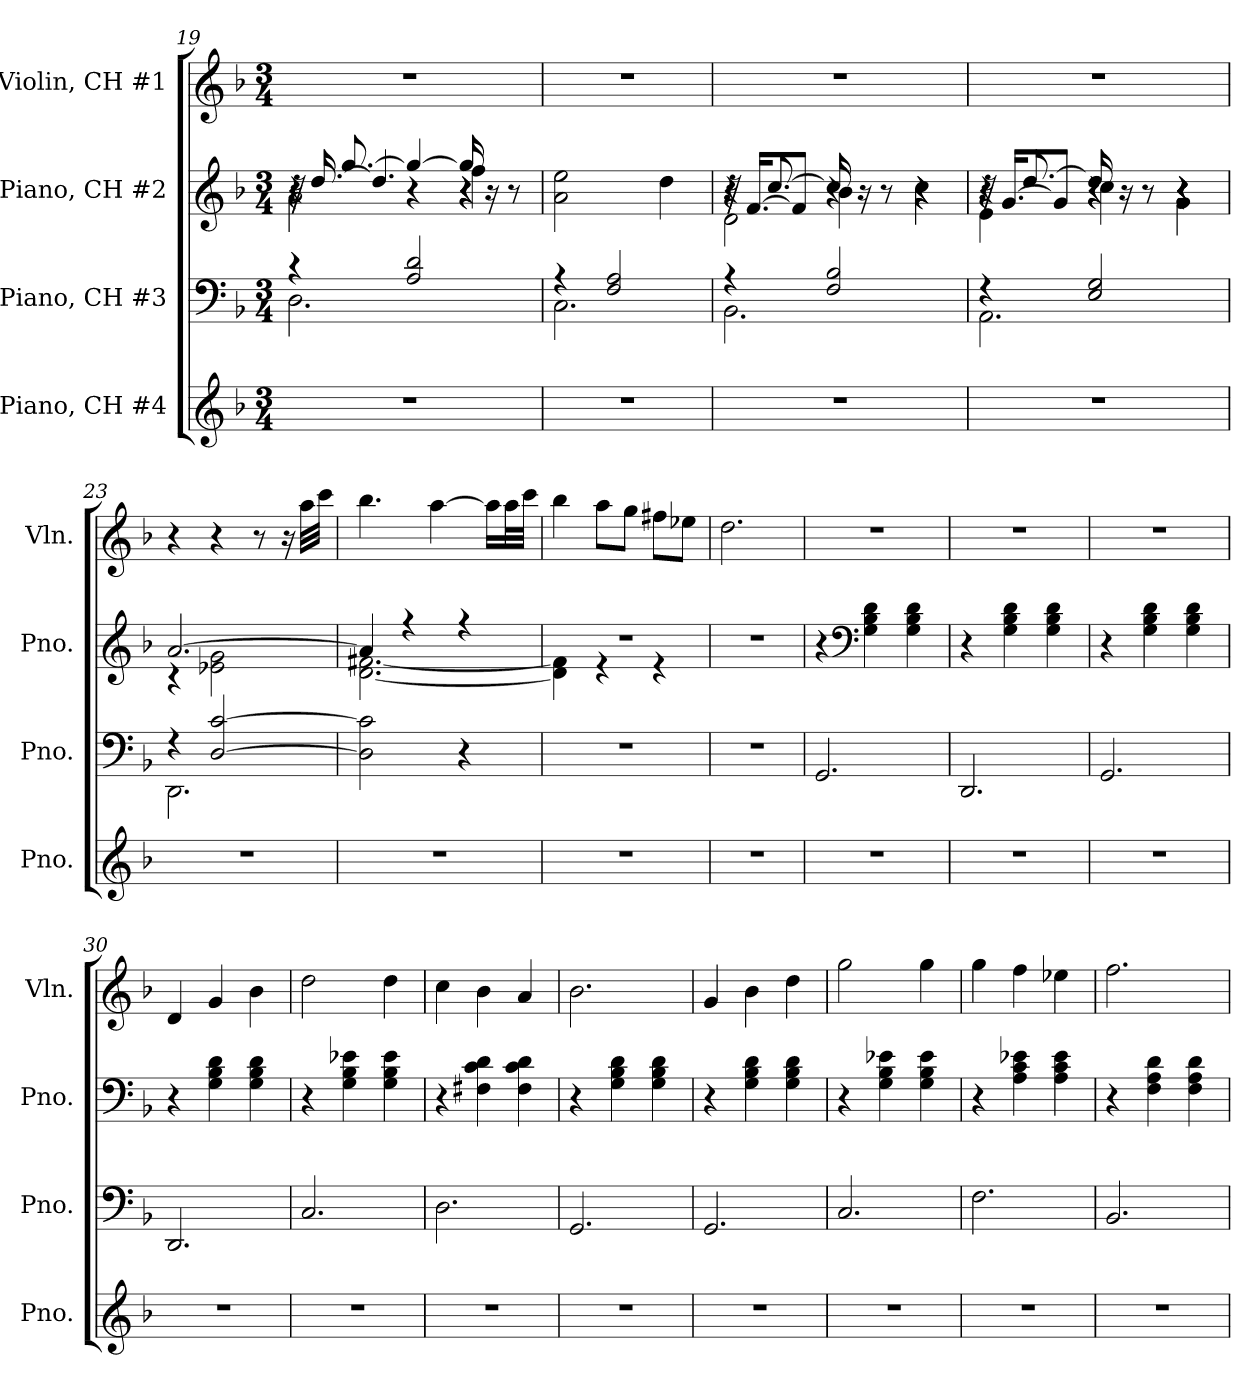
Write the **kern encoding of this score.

**kern	**kern	**kern	**kern
*part4	*part3	*part2	*part1
*staff4	*staff3	*staff2	*staff1
*I"Piano, CH #4	*I"Piano, CH #3	*I"Piano, CH #2	*I"Violin, CH #1
*I'Pno.	*I'Pno.	*I'Pno.	*I'Vln.
!!LO:LB:g=z
*clefG2	*clefF4	*clefG2	*clefG2
*k[b-]	*k[b-]	*k[b-]	*k[b-]
*M3/4	*M3/4	*M3/4	*M3/4
=19	=19	=19	=19
*	*^	*^	*
*	*	*	*	*^	*
*	*	*	*	*	*^	*
2.r	4r	2.D\	16r	4r	32r	2a\	2.r
.	.	.	.	.	[16.dd/	.	.
.	.	.	[8.gg/	.	.	.	.
.	.	.	.	.	4.dd/]	.	.
.	2A/ 2d/	.	4gg/_	4r	.	.	.
.	.	.	16gg/]	4ff\	4r	4r	.
.	.	.	16r	.	.	.	.
.	.	.	8r	.	.	.	.
*	*	*	*v	*v	*v	*v	*
=20	=20	=20	=20	=20
2.r	4r	2.C\	2a\ 2ee\	2.r
.	2F/ 2A/	.	.	.
.	.	.	4dd\	.
=21	=21	=21	=21	=21
*	*	*	*^	*
*	*	*	*	*^	*
*	*	*	*	*	*^	*
2.r	4r	2.BB-\	16r	4r	32r	2d\	2.r
.	.	.	.	.	[16.f/KL	.	.
.	.	.	[8.cc/	.	.	.	.
.	.	.	.	.	8f/J]	.	.
.	2F/ 2B-/	.	16cc/]	4b-\	4r	.	.
.	.	.	16r	.	.	.	.
.	.	.	8r	.	.	.	.
.	.	.	4r	4cc\	4r	4r	.
=22	=22	=22	=22	=22	=22	=22	=22
2.r	4r	2.AA\	16r	4r	32r	4e\	2.r
.	.	.	.	.	[16.g/KL	.	.
.	.	.	[8.dd/	.	.	.	.
.	.	.	.	.	8g/J]	.	.
.	2E/ 2G/	.	16dd/]	4cc\	4r	4r	.
.	.	.	16r	.	.	.	.
.	.	.	8r	.	.	.	.
.	.	.	4r	4g\	4r	4r	.
*	*	*	*	*v	*v	*v	*
!!LO:LB:g=z
=23	=23	=23	=23	=23	=23
2.r	4r	2.DD\	[2.a/	4r	4r
.	[2D/ [2c/	.	.	2e-X\ 2g\	4r
.	.	.	.	.	8r
.	.	.	.	.	16r
*	*	*	*	*	*MM90
.	.	.	.	.	32aa\LLL
.	.	.	.	.	32ccc\JJJ
*	*v	*v	*	*	*
=24	=24	=24	=24	=24
*	*	*	*	*MM70
2.r	2D\] 2c\]	4a/]	[2.d\ [2.f#X\	4.bb-\
.	.	4r	.	.
.	.	.	.	[4aa\
.	4r	4r	.	.
.	.	.	.	16aa\LL]
*	*	*	*	*MM90
.	.	.	.	32aa\L
.	.	.	.	32ccc\JJJ
=25	=25	=25	=25	=25
*	*	*	*	*MM78
2.r	2.r	2.r	4d\] 4f#\]	4bb-\
.	.	.	4r	8aa\L
.	.	.	.	8gg\J
.	.	.	4r	8ff#X\L
.	.	.	.	8ee-X\J
*	*	*v	*v	*
=26	=26	=26	=26
2.r	2.r	2.r	2.dd\
=27	=27	=27	=27
*	*	*	*MM180
2.r	2.GG/	4r	2.r
*	*	*clefF4	*
.	.	4G\ 4B-\ 4d\	.
.	.	4G\ 4B-\ 4d\	.
=28	=28	=28	=28
2.r	2.DD/	4r	2.r
.	.	4G\ 4B-\ 4d\	.
.	.	4G\ 4B-\ 4d\	.
=29	=29	=29	=29
2.r	2.GG/	4r	2.r
.	.	4G\ 4B-\ 4d\	.
.	.	4G\ 4B-\ 4d\	.
!!LO:PB:g=z
=30	=30	=30	=30
2.r	2.DD/	4r	4d/
.	.	4G\ 4B-\ 4d\	4g/
.	.	4G\ 4B-\ 4d\	4b-\
=31	=31	=31	=31
2.r	2.C/	4r	2dd\
.	.	4G\ 4B-\ 4e-X\	.
.	.	4G\ 4B-\ 4e-\	4dd\
=32	=32	=32	=32
2.r	2.D\	4r	4cc\
.	.	4F#X\ 4c\ 4d\	4b-\
.	.	4F#\ 4c\ 4d\	4a/
=33	=33	=33	=33
2.r	2.GG/	4r	2.b-\
.	.	4G\ 4B-\ 4d\	.
.	.	4G\ 4B-\ 4d\	.
=34	=34	=34	=34
2.r	2.GG/	4r	4g/
.	.	4G\ 4B-\ 4d\	4b-\
.	.	4G\ 4B-\ 4d\	4dd\
=35	=35	=35	=35
2.r	2.C/	4r	2gg\
.	.	4G\ 4B-\ 4e-X\	.
.	.	4G\ 4B-\ 4e-\	4gg\
=36	=36	=36	=36
2.r	2.F\	4r	4gg\
.	.	4A\ 4c\ 4e-X\	4ff\
.	.	4A\ 4c\ 4e-\	4ee-X\
=37	=37	=37	=37
2.r	2.BB-/	4r	2.ff\
.	.	4F\ 4A\ 4d\	.
.	.	4F\ 4A\ 4d\	.
=	=	=	=
*-	*-	*-	*-
